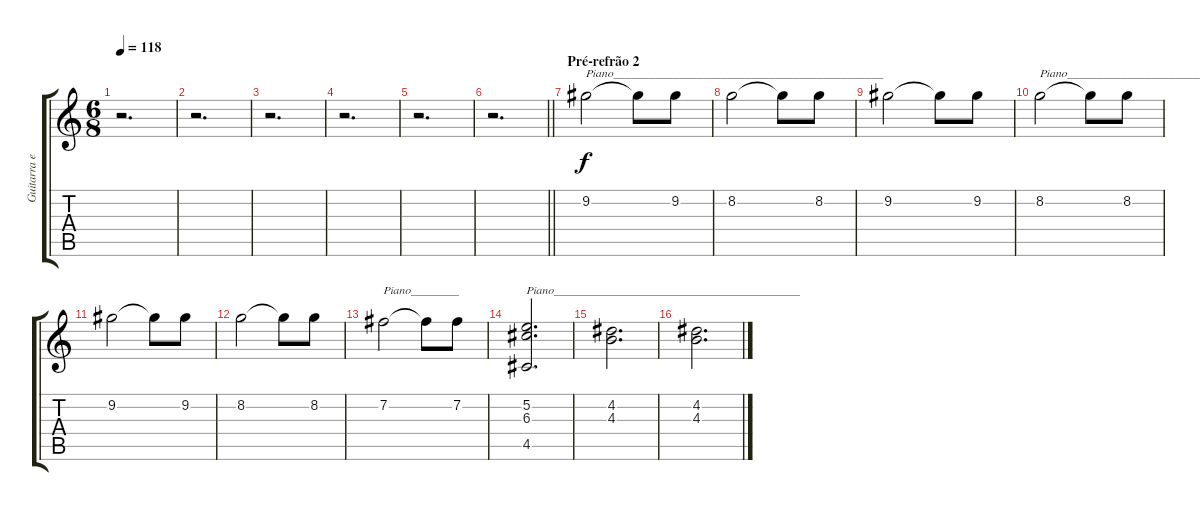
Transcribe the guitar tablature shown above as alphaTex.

\track ("Guitarra extra/pianinho" "Guitarra e") {instrument acousticguitarnylon}
\staff {score tabs}
\tuning (E4 B3 G3 D3 A2 E2) {hide}
\ts (6 8)
\tempo 118
\clef g2
\ks c
r.2{d dy mp} |
r.2{d} |
r.2{d} |
r.2{d} |
r.2{d} |
\barLineRight lightlight
r.2{d} |
\section ("" "Pré-refrão 2")
9.2.2{txt "Piano_____________________________________________" dy f instrument acousticgrandpiano} 9.2{t}.8 9.2.8 |
8.2.2{instrument acousticgrandpiano} 8.2{t}.8 8.2.8 |
9.2.2{instrument acousticgrandpiano} 9.2{t}.8 9.2.8 |
8.2.2{txt "Piano_____________________________________________" instrument acousticgrandpiano} 8.2{t}.8 8.2.8 |
9.2.2{instrument acousticgrandpiano} 9.2{t}.8 9.2.8 |
8.2.2{instrument acousticgrandpiano} 8.2{t}.8 8.2.8 |
7.2.2{txt "Piano________" instrument acousticgrandpiano} 7.2{t}.8 7.2.8 |
(5.2 6.3 4.5).2{d txt "Piano_________________________________________" instrument acousticgrandpiano} |
(4.2 4.3).2{d instrument acousticgrandpiano} |
(4.2 4.3).2{d instrument acousticgrandpiano}
